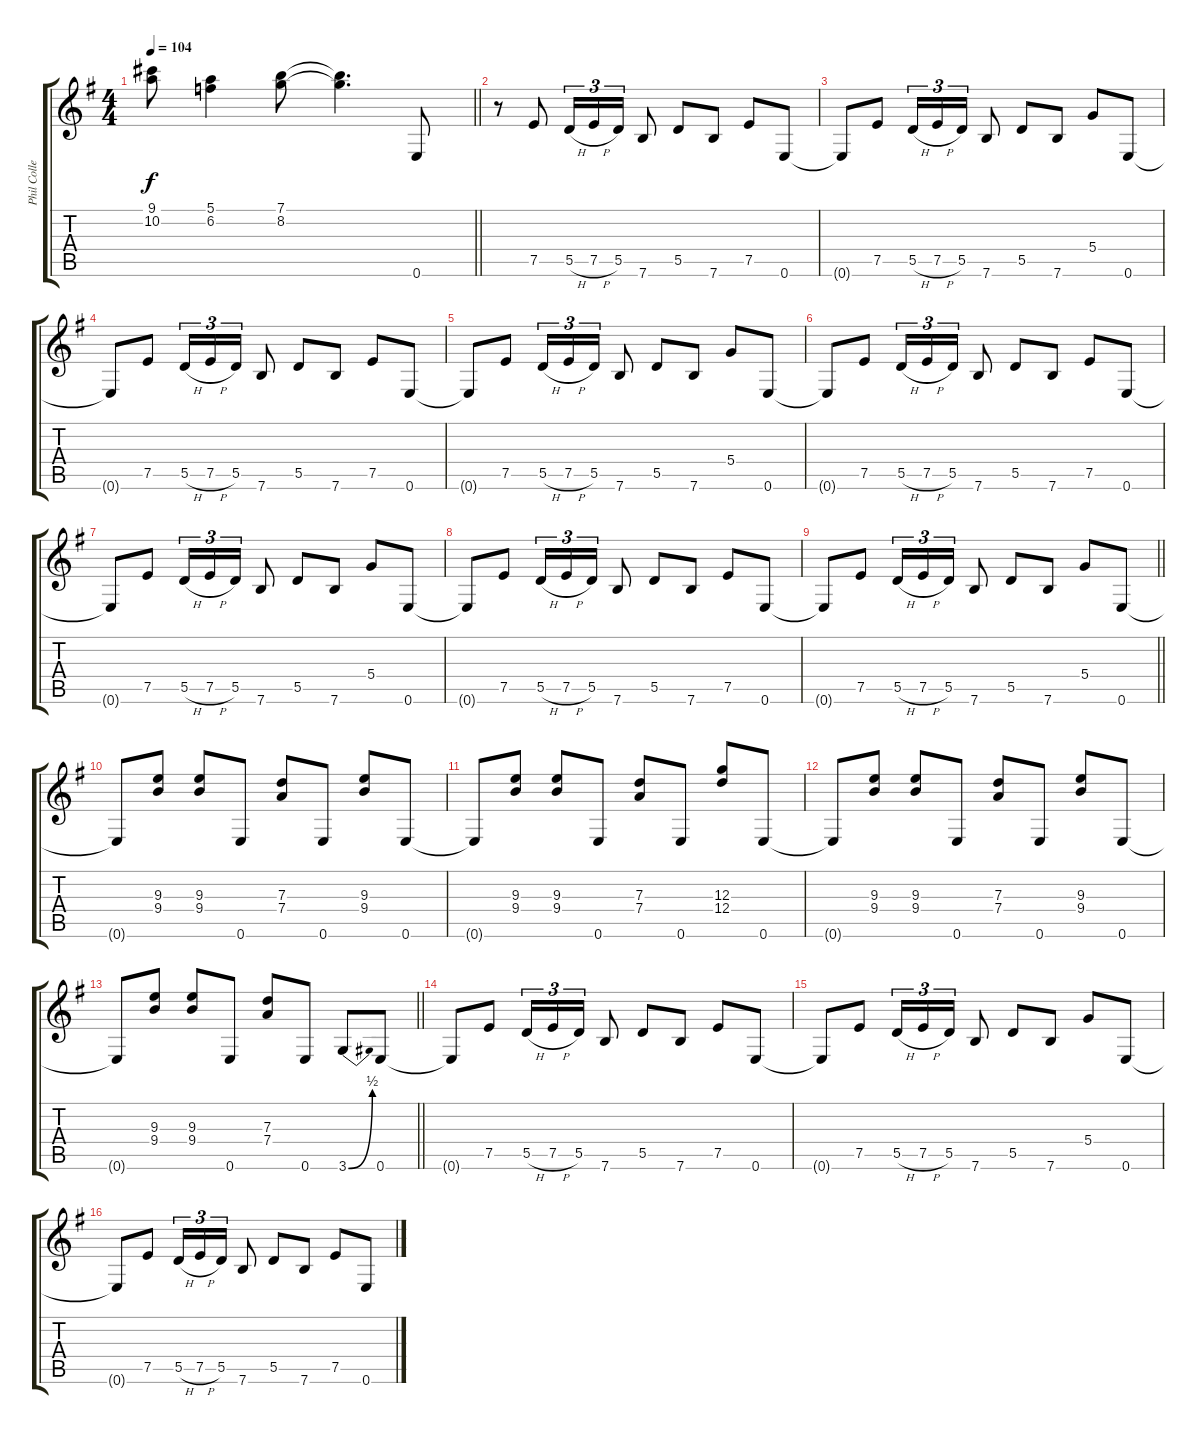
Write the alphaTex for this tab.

\track ("Phil Collen" "Phil Colle") {instrument electricguitarclean}
\staff {score tabs}
\tuning (E4 B3 G3 D3 A2 E2) {hide}
\ts (4 4)
\tempo 104
\clef g2
\barLineRight lightlight
\ks eminor
(9.1 10.2).8{dy f} (5.1 6.2).4 (7.1 8.2).8 (7.1{t} 8.2{t}).4{d} 0.6.8 |
r.8 7.5.8 5.5{h}.16{tu (3 2)} 7.5{h}.16{tu (3 2)} 5.5.16{tu (3 2)} 7.6.8 5.5.8 7.6.8 7.5.8 0.6.8 |
0.6{t}.8 7.5.8 5.5{h}.16{tu (3 2)} 7.5{h}.16{tu (3 2)} 5.5.16{tu (3 2)} 7.6.8 5.5.8 7.6.8 5.4.8 0.6.8 |
0.6{t}.8 7.5.8 5.5{h}.16{tu (3 2)} 7.5{h}.16{tu (3 2)} 5.5.16{tu (3 2)} 7.6.8 5.5.8 7.6.8 7.5.8 0.6.8 |
0.6{t}.8 7.5.8 5.5{h}.16{tu (3 2)} 7.5{h}.16{tu (3 2)} 5.5.16{tu (3 2)} 7.6.8 5.5.8 7.6.8 5.4.8 0.6.8 |
0.6{t}.8 7.5.8 5.5{h}.16{tu (3 2)} 7.5{h}.16{tu (3 2)} 5.5.16{tu (3 2)} 7.6.8 5.5.8 7.6.8 7.5.8 0.6.8 |
0.6{t}.8 7.5.8 5.5{h}.16{tu (3 2)} 7.5{h}.16{tu (3 2)} 5.5.16{tu (3 2)} 7.6.8 5.5.8 7.6.8 5.4.8 0.6.8 |
0.6{t}.8 7.5.8 5.5{h}.16{tu (3 2)} 7.5{h}.16{tu (3 2)} 5.5.16{tu (3 2)} 7.6.8 5.5.8 7.6.8 7.5.8 0.6.8 |
\barLineRight lightlight
0.6{t}.8 7.5.8 5.5{h}.16{tu (3 2)} 7.5{h}.16{tu (3 2)} 5.5.16{tu (3 2)} 7.6.8 5.5.8 7.6.8 5.4.8 0.6.8 |
0.6{t}.8 (9.3 9.4).8 (9.3 9.4).8 0.6.8 (7.3 7.4).8 0.6.8 (9.3 9.4).8 0.6.8 |
0.6{t}.8 (9.3 9.4).8 (9.3 9.4).8 0.6.8 (7.3 7.4).8 0.6.8 (12.3 12.4).8 0.6.8 |
0.6{t}.8 (9.3 9.4).8 (9.3 9.4).8 0.6.8 (7.3 7.4).8 0.6.8 (9.3 9.4).8 0.6.8 |
\barLineRight lightlight
0.6{t}.8 (9.3 9.4).8 (9.3 9.4).8 0.6.8 (7.3 7.4).8 0.6.8 3.6{be (bend 0 0 60 2)}.8 0.6.8 |
0.6{t}.8 7.5.8 5.5{h}.16{tu (3 2)} 7.5{h}.16{tu (3 2)} 5.5.16{tu (3 2)} 7.6.8 5.5.8 7.6.8 7.5.8 0.6.8 |
0.6{t}.8 7.5.8 5.5{h}.16{tu (3 2)} 7.5{h}.16{tu (3 2)} 5.5.16{tu (3 2)} 7.6.8 5.5.8 7.6.8 5.4.8 0.6.8 |
0.6{t}.8 7.5.8 5.5{h}.16{tu (3 2)} 7.5{h}.16{tu (3 2)} 5.5.16{tu (3 2)} 7.6.8 5.5.8 7.6.8 7.5.8 0.6.8
